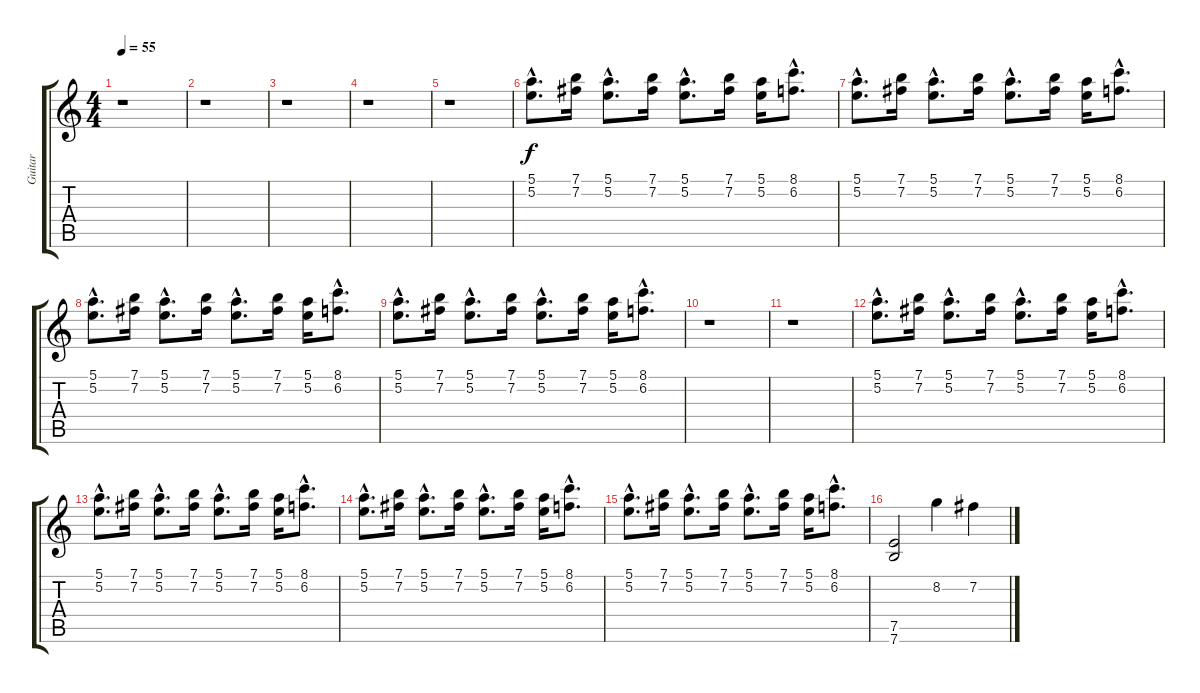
\track ("Guitar" "Guitar") {instrument overdrivenguitar}
\staff {score tabs}
\tuning (E4 B3 G3 D3 A2 E2) {hide}
\ts (4 4)
\tempo 55
\clef g2
\ks c
r.1{dy f} |
r.1 |
r.1 |
r.1 |
r.1 |
(5.1{hac} 5.2{hac}).8{d} (7.1 7.2).16 (5.1{hac} 5.2{hac}).8{d} (7.1 7.2).16 (5.1{hac} 5.2{hac}).8{d} (7.1 7.2).16 (5.1 5.2).16 (8.1{hac} 6.2{hac}).8{d} |
(5.1{hac} 5.2{hac}).8{d} (7.1 7.2).16 (5.1{hac} 5.2{hac}).8{d} (7.1 7.2).16 (5.1{hac} 5.2{hac}).8{d} (7.1 7.2).16 (5.1 5.2).16 (8.1{hac} 6.2{hac}).8{d} |
(5.1{hac} 5.2{hac}).8{d} (7.1 7.2).16 (5.1{hac} 5.2{hac}).8{d} (7.1 7.2).16 (5.1{hac} 5.2{hac}).8{d} (7.1 7.2).16 (5.1 5.2).16 (8.1{hac} 6.2{hac}).8{d} |
(5.1{hac} 5.2{hac}).8{d} (7.1 7.2).16 (5.1{hac} 5.2{hac}).8{d} (7.1 7.2).16 (5.1{hac} 5.2{hac}).8{d} (7.1 7.2).16 (5.1 5.2).16 (8.1{hac} 6.2{hac}).8{d} |
r.1 |
r.1 |
(5.1{hac} 5.2{hac}).8{d} (7.1 7.2).16 (5.1{hac} 5.2{hac}).8{d} (7.1 7.2).16 (5.1{hac} 5.2{hac}).8{d} (7.1 7.2).16 (5.1 5.2).16 (8.1{hac} 6.2{hac}).8{d} |
(5.1{hac} 5.2{hac}).8{d} (7.1 7.2).16 (5.1{hac} 5.2{hac}).8{d} (7.1 7.2).16 (5.1{hac} 5.2{hac}).8{d} (7.1 7.2).16 (5.1 5.2).16 (8.1{hac} 6.2{hac}).8{d} |
(5.1{hac} 5.2{hac}).8{d} (7.1 7.2).16 (5.1{hac} 5.2{hac}).8{d} (7.1 7.2).16 (5.1{hac} 5.2{hac}).8{d} (7.1 7.2).16 (5.1 5.2).16 (8.1{hac} 6.2{hac}).8{d} |
(5.1{hac} 5.2{hac}).8{d} (7.1 7.2).16 (5.1{hac} 5.2{hac}).8{d} (7.1 7.2).16 (5.1{hac} 5.2{hac}).8{d} (7.1 7.2).16 (5.1 5.2).16 (8.1{hac} 6.2{hac}).8{d} |
(7.5 7.6).2 8.2.4 7.2.4
